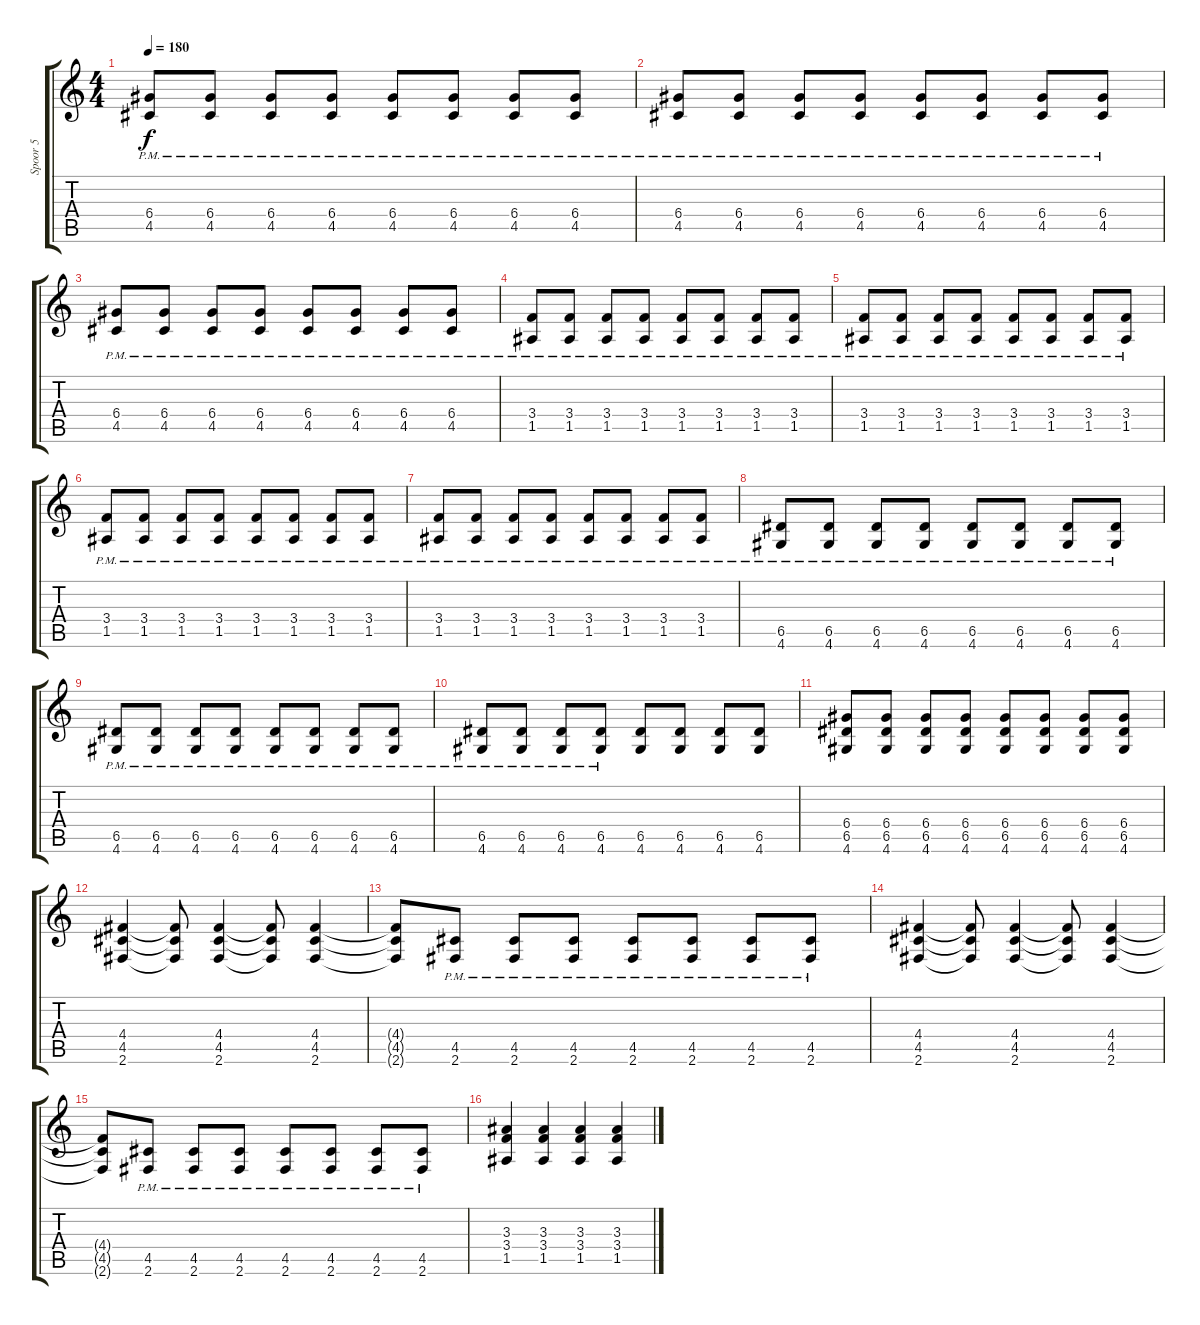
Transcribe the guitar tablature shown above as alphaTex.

\track ("Spoor 5" "Spoor 5") {instrument distortionguitar}
\staff {score tabs}
\tuning (E4 B3 G3 D3 A2 E2) {hide}
\ts (4 4)
\tempo 180
\clef g2
\ks c
(6.4{pm} 4.5{pm}).8{dy f} (6.4{pm} 4.5{pm}).8 (6.4{pm} 4.5{pm}).8 (6.4{pm} 4.5{pm}).8 (6.4{pm} 4.5{pm}).8 (6.4{pm} 4.5{pm}).8 (6.4{pm} 4.5{pm}).8 (6.4{pm} 4.5{pm}).8 |
(6.4{pm} 4.5{pm}).8 (6.4{pm} 4.5{pm}).8 (6.4{pm} 4.5{pm}).8 (6.4{pm} 4.5{pm}).8 (6.4{pm} 4.5{pm}).8 (6.4{pm} 4.5{pm}).8 (6.4{pm} 4.5{pm}).8 (6.4{pm} 4.5{pm}).8 |
(6.4{pm} 4.5{pm}).8 (6.4{pm} 4.5{pm}).8 (6.4{pm} 4.5{pm}).8 (6.4{pm} 4.5{pm}).8 (6.4{pm} 4.5{pm}).8 (6.4{pm} 4.5{pm}).8 (6.4{pm} 4.5{pm}).8 (6.4{pm} 4.5{pm}).8 |
(3.4{pm} 1.5{pm}).8 (3.4{pm} 1.5{pm}).8 (3.4{pm} 1.5{pm}).8 (3.4{pm} 1.5{pm}).8 (3.4{pm} 1.5{pm}).8 (3.4{pm} 1.5{pm}).8 (3.4{pm} 1.5{pm}).8 (3.4{pm} 1.5{pm}).8 |
(3.4{pm} 1.5{pm}).8 (3.4{pm} 1.5{pm}).8 (3.4{pm} 1.5{pm}).8 (3.4{pm} 1.5{pm}).8 (3.4{pm} 1.5{pm}).8 (3.4{pm} 1.5{pm}).8 (3.4{pm} 1.5{pm}).8 (3.4{pm} 1.5{pm}).8 |
(3.4{pm} 1.5{pm}).8 (3.4{pm} 1.5{pm}).8 (3.4{pm} 1.5{pm}).8 (3.4{pm} 1.5{pm}).8 (3.4{pm} 1.5{pm}).8 (3.4{pm} 1.5{pm}).8 (3.4{pm} 1.5{pm}).8 (3.4{pm} 1.5{pm}).8 |
(3.4{pm} 1.5{pm}).8 (3.4{pm} 1.5{pm}).8 (3.4{pm} 1.5{pm}).8 (3.4{pm} 1.5{pm}).8 (3.4{pm} 1.5{pm}).8 (3.4{pm} 1.5{pm}).8 (3.4{pm} 1.5{pm}).8 (3.4{pm} 1.5{pm}).8 |
(6.5{pm} 4.6{pm}).8 (6.5{pm} 4.6{pm}).8 (6.5{pm} 4.6{pm}).8 (6.5{pm} 4.6{pm}).8 (6.5{pm} 4.6{pm}).8 (6.5{pm} 4.6{pm}).8 (6.5{pm} 4.6{pm}).8 (6.5{pm} 4.6{pm}).8 |
(6.5{pm} 4.6{pm}).8 (6.5{pm} 4.6{pm}).8 (6.5{pm} 4.6{pm}).8 (6.5{pm} 4.6{pm}).8 (6.5{pm} 4.6{pm}).8 (6.5{pm} 4.6{pm}).8 (6.5{pm} 4.6{pm}).8 (6.5{pm} 4.6{pm}).8 |
(6.5{pm} 4.6{pm}).8 (6.5{pm} 4.6{pm}).8 (6.5{pm} 4.6{pm}).8 (6.5{pm} 4.6{pm}).8 (6.5 4.6).8 (6.5 4.6).8 (6.5 4.6).8 (6.5 4.6).8 |
(6.4 6.5 4.6).8 (6.4 6.5 4.6).8 (6.4 6.5 4.6).8 (6.4 6.5 4.6).8 (6.4 6.5 4.6).8 (6.4 6.5 4.6).8 (6.4 6.5 4.6).8 (6.4 6.5 4.6).8 |
(4.4 4.5 2.6).4 (4.4{t} 4.5{t} 2.6{t}).8 (4.4 4.5 2.6).4 (4.4{t} 4.5{t} 2.6{t}).8 (4.4 4.5 2.6).4 |
(4.4{t} 4.5{t} 2.6{t}).8 (4.5{pm} 2.6{pm}).8 (4.5{pm} 2.6{pm}).8 (4.5{pm} 2.6{pm}).8 (4.5{pm} 2.6{pm}).8 (4.5{pm} 2.6{pm}).8 (4.5{pm} 2.6{pm}).8 (4.5{pm} 2.6{pm}).8 |
(4.4 4.5 2.6).4 (4.4{t} 4.5{t} 2.6{t}).8 (4.4 4.5 2.6).4 (4.4{t} 4.5{t} 2.6{t}).8 (4.4 4.5 2.6).4 |
(4.4{t} 4.5{t} 2.6{t}).8 (4.5{pm} 2.6{pm}).8 (4.5{pm} 2.6{pm}).8 (4.5{pm} 2.6{pm}).8 (4.5{pm} 2.6{pm}).8 (4.5{pm} 2.6{pm}).8 (4.5{pm} 2.6{pm}).8 (4.5{pm} 2.6{pm}).8 |
(3.3 3.4 1.5).4 (3.3 3.4 1.5).4 (3.3 3.4 1.5).4 (3.3 3.4 1.5).4
